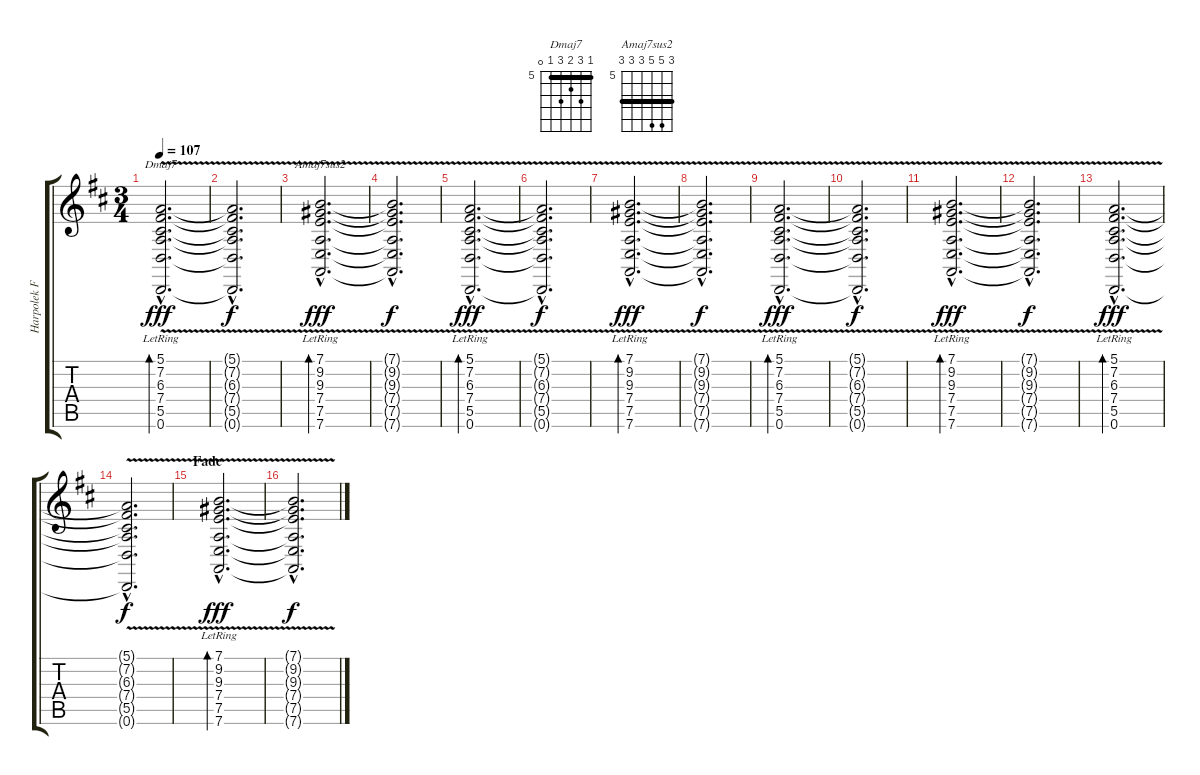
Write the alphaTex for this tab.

\track ("Harpolek FX" "Harpolek F") {instrument orchestralharp}
\staff {score tabs}
\tuning (E4 B3 G3 D3 A2 D2) {hide}
\chord ("Dmaj7" 5 7 6 7 5 0) {firstfret 5 barre 5}
\chord ("Amaj7sus2" 7 9 9 7 7 7) {firstfret 5 barre 7}
\ts (3 4)
\tempo 107
\clef g2
\ks d
(5.1{v hac lr} 7.2{v hac lr} 6.3{v hac lr} 7.4{v hac lr} 5.5{hac lr} 0.6{hac lr}).2{d bd 120 ch "Dmaj7" dy fff} |
(5.1{hac t} 7.2{hac t} 6.3{hac t} 7.4{hac t} 5.5{hac t} 0.6{hac t}).2{d dy f} |
(7.1{v hac lr} 9.2{v hac lr} 9.3{v hac lr} 7.4{v hac lr} 7.5{v hac lr} 7.6{hac lr}).2{d bd 120 ch "Amaj7sus2" dy fff} |
(7.1{hac t} 9.2{hac t} 9.3{hac t} 7.4{hac t} 7.5{hac t} 7.6{hac t}).2{d dy f} |
(5.1{v hac lr} 7.2{v hac lr} 6.3{v hac lr} 7.4{v hac lr} 5.5{hac lr} 0.6{hac lr}).2{d bd 120 dy fff} |
(5.1{hac t} 7.2{hac t} 6.3{hac t} 7.4{hac t} 5.5{hac t} 0.6{hac t}).2{d dy f} |
(7.1{v hac lr} 9.2{v hac lr} 9.3{v hac lr} 7.4{v hac lr} 7.5{v hac lr} 7.6{hac lr}).2{d bd 120 dy fff} |
(7.1{hac t} 9.2{hac t} 9.3{hac t} 7.4{hac t} 7.5{hac t} 7.6{hac t}).2{d dy f} |
(5.1{v hac lr} 7.2{v hac lr} 6.3{v hac lr} 7.4{v hac lr} 5.5{hac lr} 0.6{hac lr}).2{d bd 120 dy fff} |
(5.1{hac t} 7.2{hac t} 6.3{hac t} 7.4{hac t} 5.5{hac t} 0.6{hac t}).2{d dy f} |
(7.1{v hac lr} 9.2{v hac lr} 9.3{v hac lr} 7.4{v hac lr} 7.5{v hac lr} 7.6{hac lr}).2{d bd 120 dy fff} |
(7.1{hac t} 9.2{hac t} 9.3{hac t} 7.4{hac t} 7.5{hac t} 7.6{hac t}).2{d dy f} |
(5.1{v hac lr} 7.2{v hac lr} 6.3{v hac lr} 7.4{v hac lr} 5.5{hac lr} 0.6{hac lr}).2{d bd 120 dy fff} |
(5.1{hac t} 7.2{hac t} 6.3{hac t} 7.4{hac t} 5.5{hac t} 0.6{hac t}).2{d dy f} |
\section ("" "Fade")
(7.1{v hac lr} 9.2{v hac lr} 9.3{v hac lr} 7.4{v hac lr} 7.5{v hac lr} 7.6{hac lr}).2{d bd 120 dy fff volume 4} |
(7.1{hac t} 9.2{hac t} 9.3{hac t} 7.4{hac t} 7.5{hac t} 7.6{hac t}).2{d dy f}
